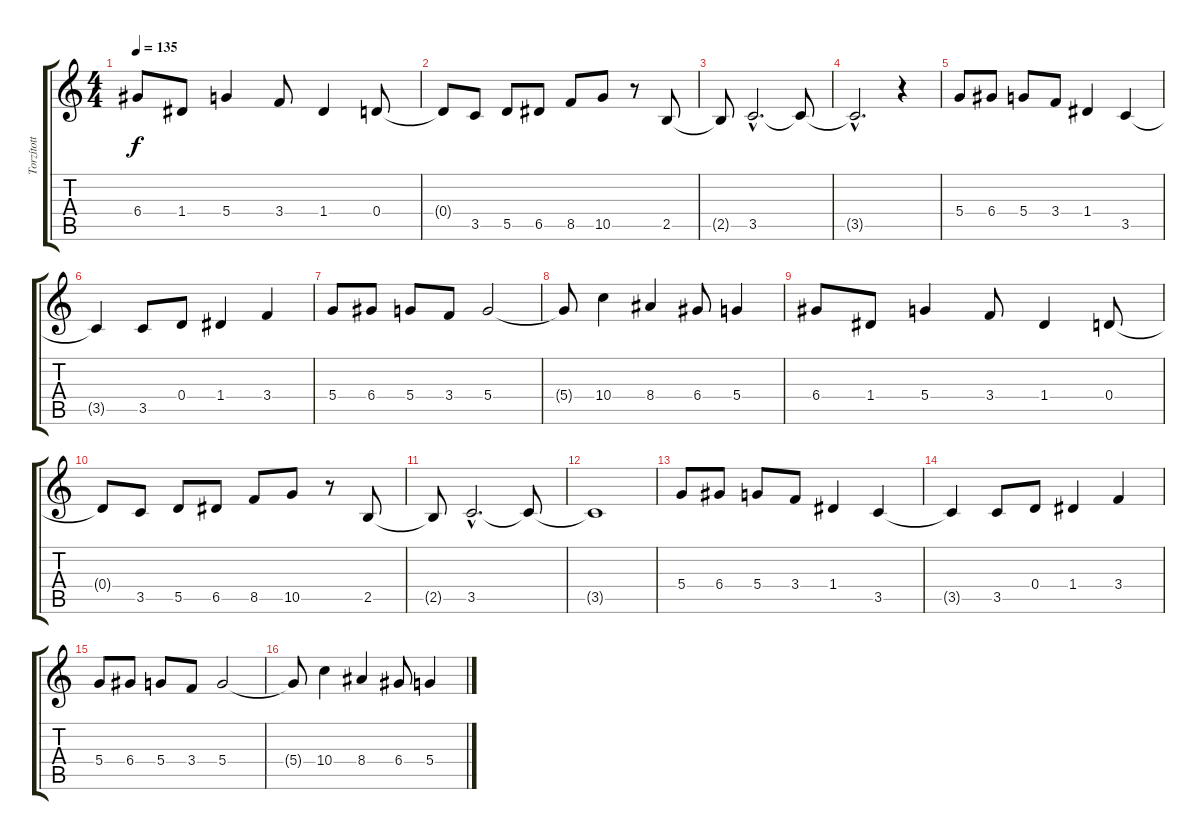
\track ("Torzított" "Torzított") {instrument distortionguitar}
\staff {score tabs}
\tuning (E4 B3 G3 D3 A2 E2) {hide}
\ts (4 4)
\tempo 135
\clef g2
\ks c
6.4.8{dy f} 1.4.8 5.4.4 3.4.8 1.4.4 0.4.8 |
0.4{t}.8 3.5.8 5.5.8 6.5.8 8.5.8 10.5.8 r.8 2.5.8 |
2.5{t}.8 3.5{hac}.2{d} 3.5{t}.8 |
3.5{hac t}.2{d} r.4 |
5.4.8 6.4.8 5.4.8 3.4.8 1.4.4 3.5.4 |
3.5{t}.4 3.5.8 0.4.8 1.4.4 3.4.4 |
5.4.8 6.4.8 5.4.8 3.4.8 5.4.2 |
5.4{t}.8 10.4.4 8.4.4 6.4.8 5.4.4 |
6.4.8 1.4.8 5.4.4 3.4.8 1.4.4 0.4.8 |
0.4{t}.8 3.5.8 5.5.8 6.5.8 8.5.8 10.5.8 r.8 2.5.8 |
2.5{t}.8 3.5{hac}.2{d} 3.5{t}.8 |
3.5{t}.1 |
5.4.8 6.4.8 5.4.8 3.4.8 1.4.4 3.5.4 |
3.5{t}.4 3.5.8 0.4.8 1.4.4 3.4.4 |
5.4.8 6.4.8 5.4.8 3.4.8 5.4.2 |
5.4{t}.8 10.4.4 8.4.4 6.4.8 5.4.4
